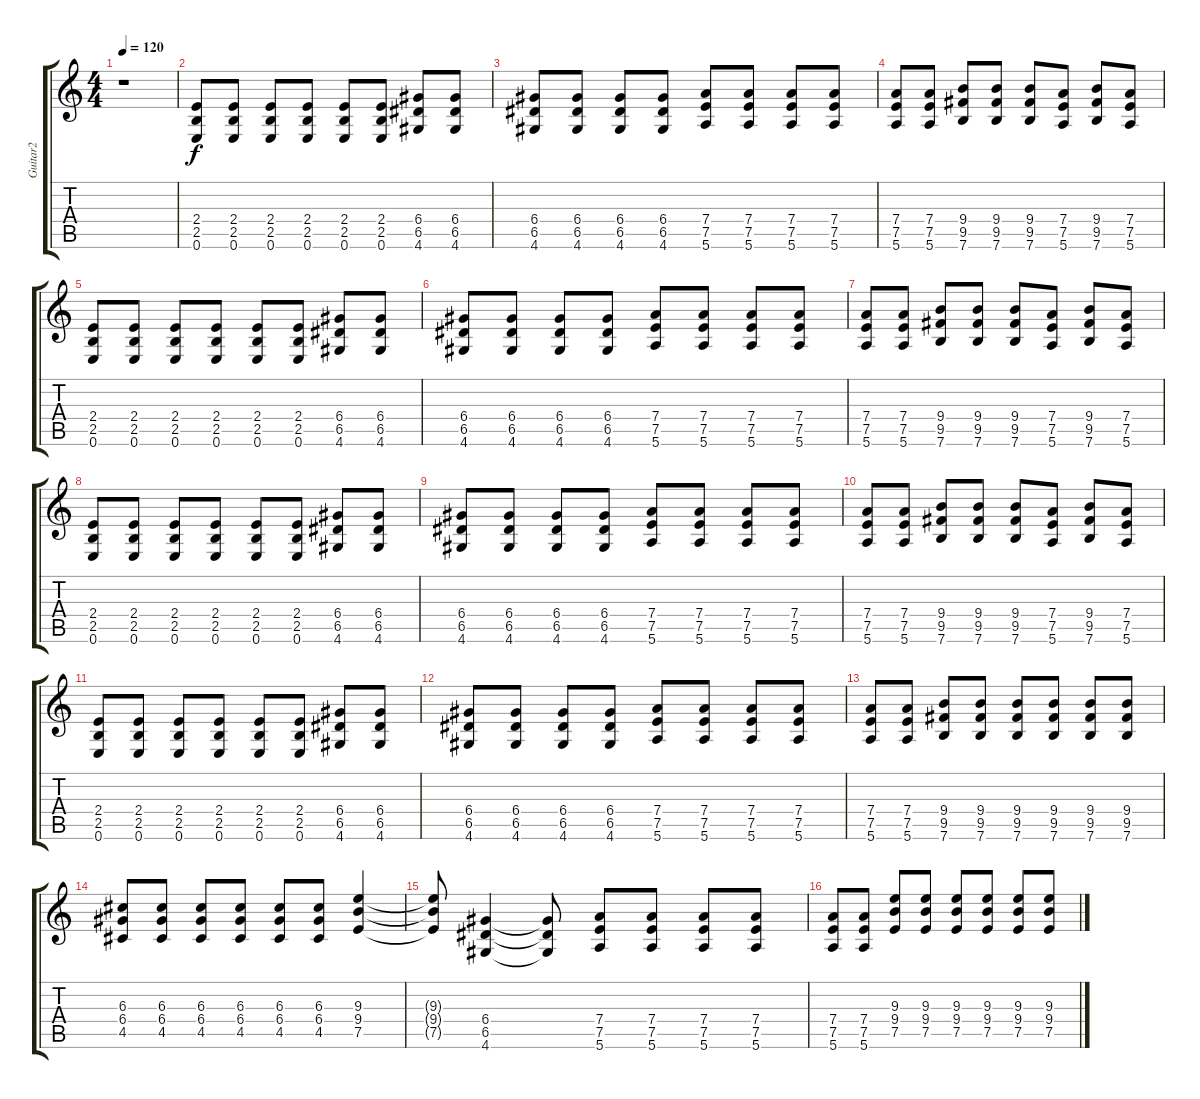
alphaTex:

\track ("Guitar2" "Guitar2") {instrument overdrivenguitar}
\staff {score tabs}
\tuning (E4 B3 G3 D3 A2 E2) {hide}
\ts (4 4)
\tempo 120
\clef g2
\ks c
r.1{dy f instrument overdrivenguitar} |
(2.4 2.5 0.6).8 (2.4 2.5 0.6).8 (2.4 2.5 0.6).8 (2.4 2.5 0.6).8 (2.4 2.5 0.6).8 (2.4 2.5 0.6).8 (6.4 6.5 4.6).8 (6.4 6.5 4.6).8 |
(6.4 6.5 4.6).8 (6.4 6.5 4.6).8 (6.4 6.5 4.6).8 (6.4 6.5 4.6).8 (7.4 7.5 5.6).8 (7.4 7.5 5.6).8 (7.4 7.5 5.6).8 (7.4 7.5 5.6).8 |
(7.4 7.5 5.6).8 (7.4 7.5 5.6).8 (9.4 9.5 7.6).8 (9.4 9.5 7.6).8 (9.4 9.5 7.6).8 (7.4 7.5 5.6).8 (9.4 9.5 7.6).8 (7.4 7.5 5.6).8 |
(2.4 2.5 0.6).8 (2.4 2.5 0.6).8 (2.4 2.5 0.6).8 (2.4 2.5 0.6).8 (2.4 2.5 0.6).8 (2.4 2.5 0.6).8 (6.4 6.5 4.6).8 (6.4 6.5 4.6).8 |
(6.4 6.5 4.6).8 (6.4 6.5 4.6).8 (6.4 6.5 4.6).8 (6.4 6.5 4.6).8 (7.4 7.5 5.6).8 (7.4 7.5 5.6).8 (7.4 7.5 5.6).8 (7.4 7.5 5.6).8 |
(7.4 7.5 5.6).8 (7.4 7.5 5.6).8 (9.4 9.5 7.6).8 (9.4 9.5 7.6).8 (9.4 9.5 7.6).8 (7.4 7.5 5.6).8 (9.4 9.5 7.6).8 (7.4 7.5 5.6).8 |
(2.4 2.5 0.6).8 (2.4 2.5 0.6).8 (2.4 2.5 0.6).8 (2.4 2.5 0.6).8 (2.4 2.5 0.6).8 (2.4 2.5 0.6).8 (6.4 6.5 4.6).8 (6.4 6.5 4.6).8 |
(6.4 6.5 4.6).8 (6.4 6.5 4.6).8 (6.4 6.5 4.6).8 (6.4 6.5 4.6).8 (7.4 7.5 5.6).8 (7.4 7.5 5.6).8 (7.4 7.5 5.6).8 (7.4 7.5 5.6).8 |
(7.4 7.5 5.6).8 (7.4 7.5 5.6).8 (9.4 9.5 7.6).8 (9.4 9.5 7.6).8 (9.4 9.5 7.6).8 (7.4 7.5 5.6).8 (9.4 9.5 7.6).8 (7.4 7.5 5.6).8 |
(2.4 2.5 0.6).8 (2.4 2.5 0.6).8 (2.4 2.5 0.6).8 (2.4 2.5 0.6).8 (2.4 2.5 0.6).8 (2.4 2.5 0.6).8 (6.4 6.5 4.6).8 (6.4 6.5 4.6).8 |
(6.4 6.5 4.6).8 (6.4 6.5 4.6).8 (6.4 6.5 4.6).8 (6.4 6.5 4.6).8 (7.4 7.5 5.6).8 (7.4 7.5 5.6).8 (7.4 7.5 5.6).8 (7.4 7.5 5.6).8 |
(7.4 7.5 5.6).8 (7.4 7.5 5.6).8 (9.4 9.5 7.6).8 (9.4 9.5 7.6).8 (9.4 9.5 7.6).8 (9.4 9.5 7.6).8 (9.4 9.5 7.6).8 (9.4 9.5 7.6).8 |
(6.3 6.4 4.5).8 (6.3 6.4 4.5).8 (6.3 6.4 4.5).8 (6.3 6.4 4.5).8 (6.3 6.4 4.5).8 (6.3 6.4 4.5).8 (9.3 9.4 7.5).4 |
(9.3{t} 9.4{t} 7.5{t}).8 (6.4 6.5 4.6).4 (6.4{t} 6.5{t} 4.6{t}).8 (7.4 7.5 5.6).8 (7.4 7.5 5.6).8 (7.4 7.5 5.6).8 (7.4 7.5 5.6).8 |
(7.4 7.5 5.6).8 (7.4 7.5 5.6).8 (9.3 9.4 7.5).8 (9.3 9.4 7.5).8 (9.3 9.4 7.5).8 (9.3 9.4 7.5).8 (9.3 9.4 7.5).8 (9.3 9.4 7.5).8
